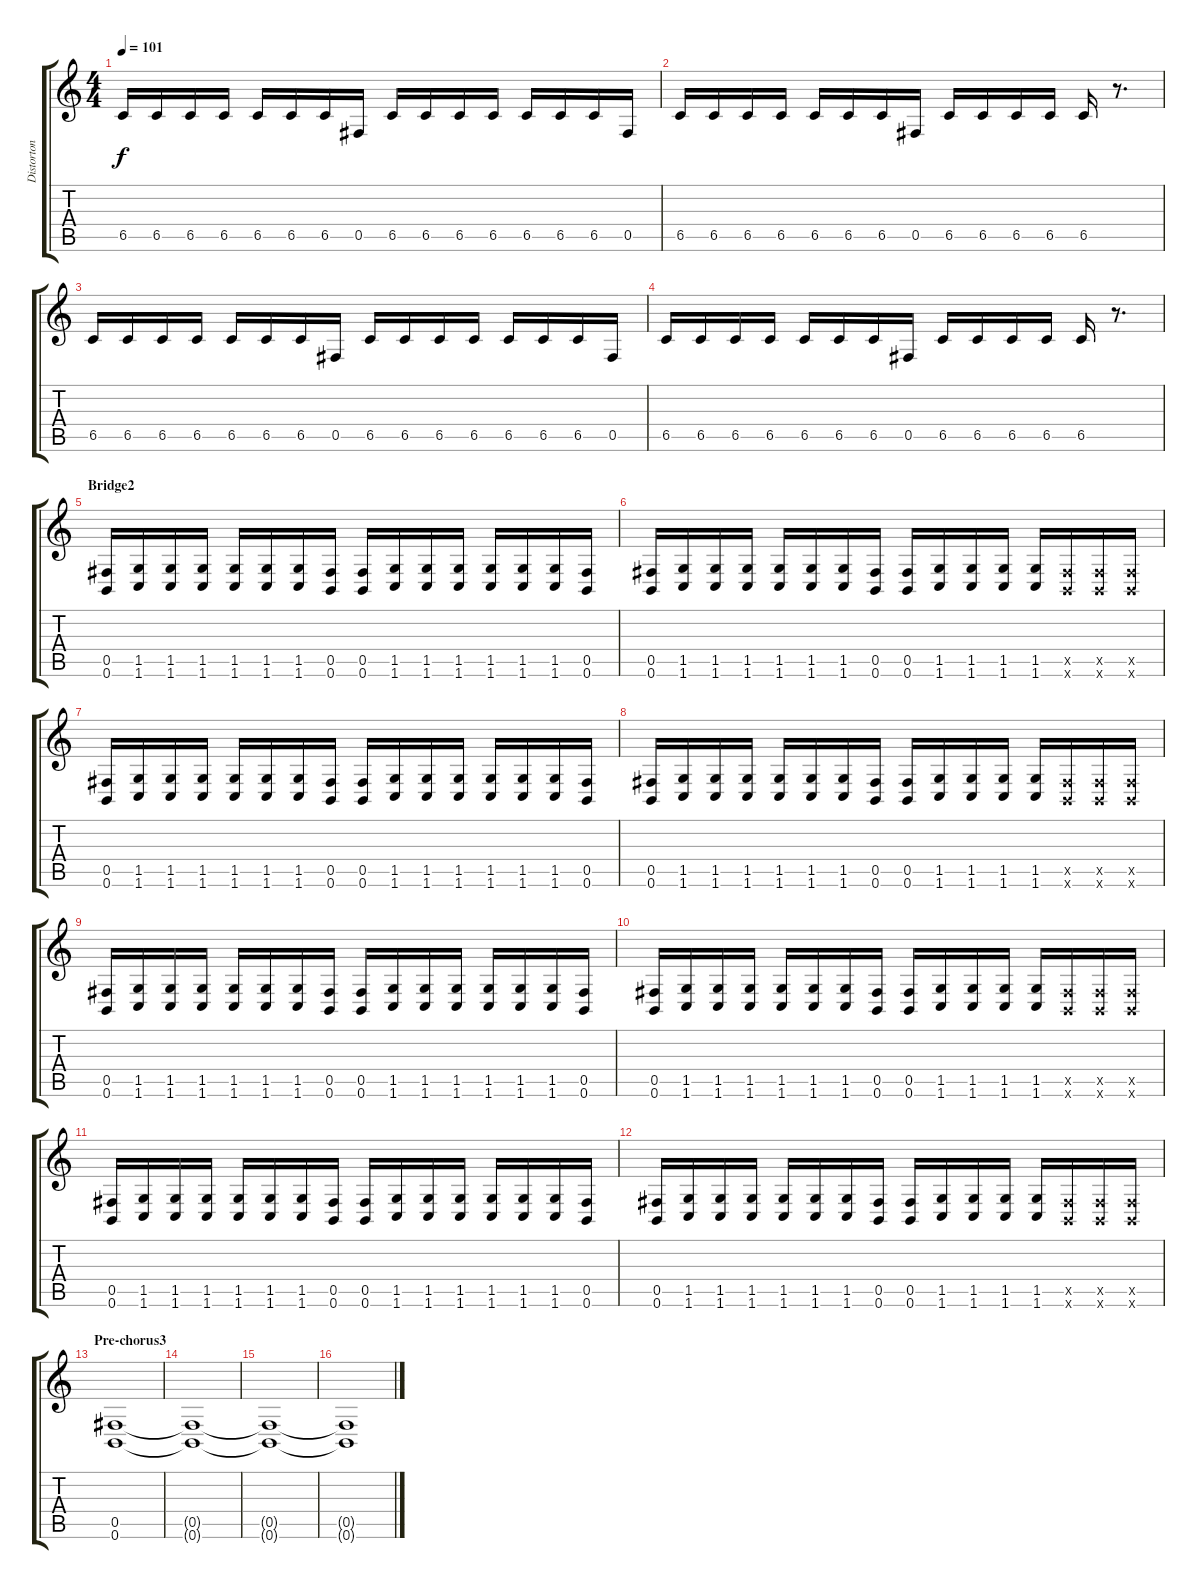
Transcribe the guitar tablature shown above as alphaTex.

\track ("Distorton Guitar1" "Distorton ") {instrument distortionguitar}
\staff {score tabs}
\tuning (Db4 Ab3 E3 B2 Gb2 B1) {hide}
\ts (4 4)
\tempo 101
\clef g2
\ks c
6.5.16{dy f} 6.5.16 6.5.16 6.5.16 6.5.16 6.5.16 6.5.16 0.5.16 6.5.16 6.5.16 6.5.16 6.5.16 6.5.16 6.5.16 6.5.16 0.5.16 |
6.5.16 6.5.16 6.5.16 6.5.16 6.5.16 6.5.16 6.5.16 0.5.16 6.5.16 6.5.16 6.5.16 6.5.16 6.5.16 r.8{d} |
6.5.16 6.5.16 6.5.16 6.5.16 6.5.16 6.5.16 6.5.16 0.5.16 6.5.16 6.5.16 6.5.16 6.5.16 6.5.16 6.5.16 6.5.16 0.5.16 |
6.5.16 6.5.16 6.5.16 6.5.16 6.5.16 6.5.16 6.5.16 0.5.16 6.5.16 6.5.16 6.5.16 6.5.16 6.5.16 r.8{d} |
\section ("" "Bridge2")
(0.5 0.6).16 (1.5 1.6).16 (1.5 1.6).16 (1.5 1.6).16 (1.5 1.6).16 (1.5 1.6).16 (1.5 1.6).16 (0.5 0.6).16 (0.5 0.6).16 (1.5 1.6).16 (1.5 1.6).16 (1.5 1.6).16 (1.5 1.6).16 (1.5 1.6).16 (1.5 1.6).16 (0.5 0.6).16 |
(0.5 0.6).16 (1.5 1.6).16 (1.5 1.6).16 (1.5 1.6).16 (1.5 1.6).16 (1.5 1.6).16 (1.5 1.6).16 (0.5 0.6).16 (0.5 0.6).16 (1.5 1.6).16 (1.5 1.6).16 (1.5 1.6).16 (1.5 1.6).16 (0.5{x} 0.6{x}).16 (0.5{x} 0.6{x}).16 (0.5{x} 0.6{x}).16 |
(0.5 0.6).16 (1.5 1.6).16 (1.5 1.6).16 (1.5 1.6).16 (1.5 1.6).16 (1.5 1.6).16 (1.5 1.6).16 (0.5 0.6).16 (0.5 0.6).16 (1.5 1.6).16 (1.5 1.6).16 (1.5 1.6).16 (1.5 1.6).16 (1.5 1.6).16 (1.5 1.6).16 (0.5 0.6).16 |
(0.5 0.6).16 (1.5 1.6).16 (1.5 1.6).16 (1.5 1.6).16 (1.5 1.6).16 (1.5 1.6).16 (1.5 1.6).16 (0.5 0.6).16 (0.5 0.6).16 (1.5 1.6).16 (1.5 1.6).16 (1.5 1.6).16 (1.5 1.6).16 (0.5{x} 0.6{x}).16 (0.5{x} 0.6{x}).16 (0.5{x} 0.6{x}).16 |
(0.5 0.6).16 (1.5 1.6).16 (1.5 1.6).16 (1.5 1.6).16 (1.5 1.6).16 (1.5 1.6).16 (1.5 1.6).16 (0.5 0.6).16 (0.5 0.6).16 (1.5 1.6).16 (1.5 1.6).16 (1.5 1.6).16 (1.5 1.6).16 (1.5 1.6).16 (1.5 1.6).16 (0.5 0.6).16 |
(0.5 0.6).16 (1.5 1.6).16 (1.5 1.6).16 (1.5 1.6).16 (1.5 1.6).16 (1.5 1.6).16 (1.5 1.6).16 (0.5 0.6).16 (0.5 0.6).16 (1.5 1.6).16 (1.5 1.6).16 (1.5 1.6).16 (1.5 1.6).16 (0.5{x} 0.6{x}).16 (0.5{x} 0.6{x}).16 (0.5{x} 0.6{x}).16 |
(0.5 0.6).16 (1.5 1.6).16 (1.5 1.6).16 (1.5 1.6).16 (1.5 1.6).16 (1.5 1.6).16 (1.5 1.6).16 (0.5 0.6).16 (0.5 0.6).16 (1.5 1.6).16 (1.5 1.6).16 (1.5 1.6).16 (1.5 1.6).16 (1.5 1.6).16 (1.5 1.6).16 (0.5 0.6).16 |
(0.5 0.6).16 (1.5 1.6).16 (1.5 1.6).16 (1.5 1.6).16 (1.5 1.6).16 (1.5 1.6).16 (1.5 1.6).16 (0.5 0.6).16 (0.5 0.6).16 (1.5 1.6).16 (1.5 1.6).16 (1.5 1.6).16 (1.5 1.6).16 (0.5{x} 0.6{x}).16 (0.5{x} 0.6{x}).16 (0.5{x} 0.6{x}).16 |
\section ("" "Pre-chorus3")
(0.5 0.6).1 |
(0.5{t} 0.6{t}).1 |
(0.5{t} 0.6{t}).1 |
(0.5{t} 0.6{t}).1
